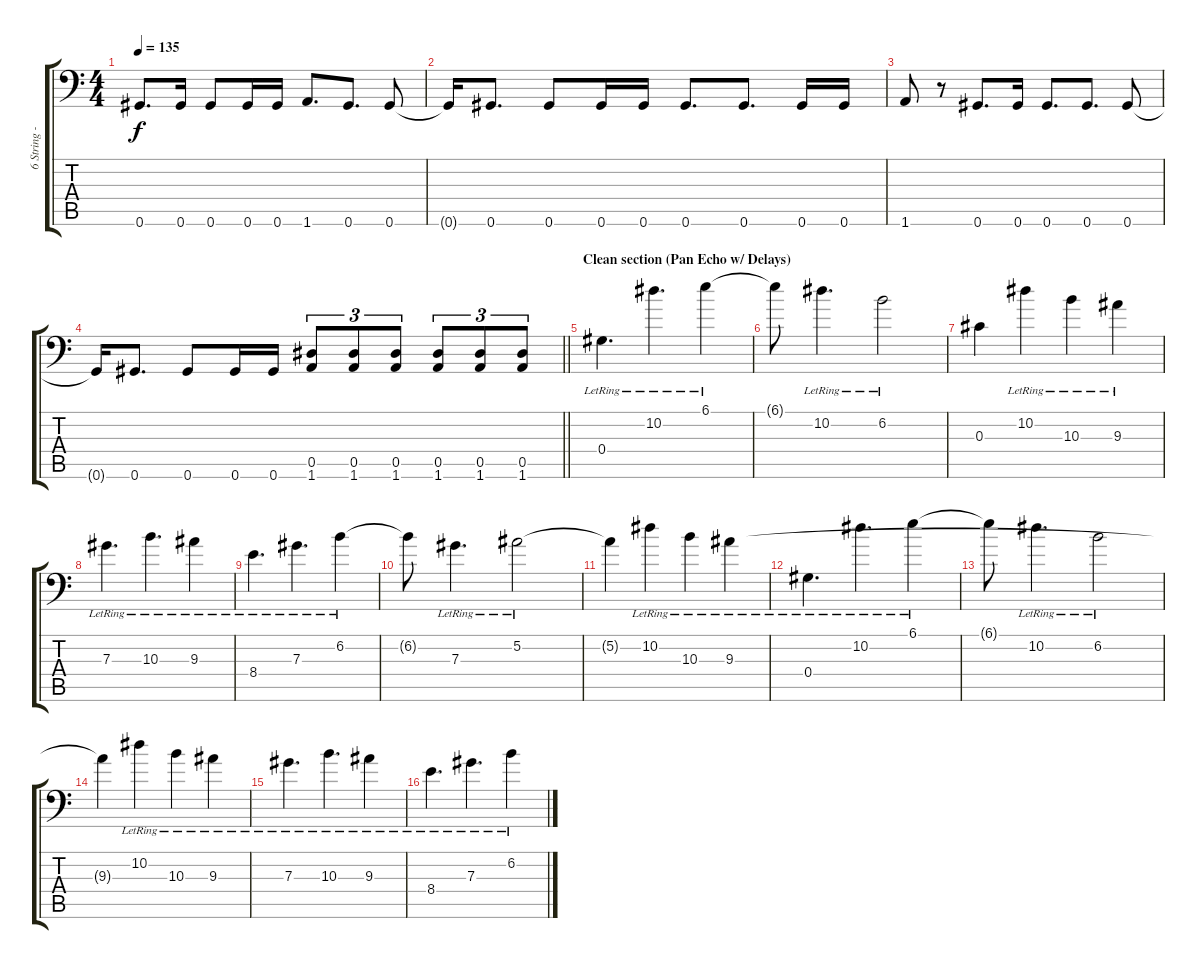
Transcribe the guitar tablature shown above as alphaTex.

\track ("6 String - Jon" "6 String -") {instrument acousticguitarsteel}
\staff {score tabs}
\tuning (Bb3 F3 Db3 Ab2 Eb2 Ab1) {hide}
\ts (4 4)
\tempo 135
\clef f4
\ks c
0.6.8{d dy f} 0.6.16 0.6.8 0.6.16 0.6.16 1.6.8{d} 0.6.8{d} 0.6.8 |
0.6{t}.16 0.6.8{d} 0.6.8 0.6.16 0.6.16 0.6.8{d} 0.6.8{d} 0.6.16 0.6.16 |
1.6.8 r.8 0.6.8{d} 0.6.16 0.6.8{d} 0.6.8{d} 0.6.8 |
\barLineRight lightlight
0.6{t}.16 0.6.8{d} 0.6.8 0.6.16 0.6.16 (0.5 1.6).8{tu (3 2)} (0.5 1.6).8{tu (3 2)} (0.5 1.6).8{tu (3 2)} (0.5 1.6).8{tu (3 2)} (0.5 1.6).8{tu (3 2)} (0.5 1.6).8{tu (3 2)} |
\section ("" "Clean section (Pan Echo w/ Delays)")
0.4{lr}.4{d instrument acousticguitarnylon} 10.2{lr}.4{d} 6.1{lr}.4 |
6.1{t}.8 10.2{lr}.4{d} 6.2{lr}.2 |
0.3.4 10.2{lr}.4 10.3{lr}.4 9.3{lr}.4 |
7.3{lr}.4{d} 10.3{lr}.4{d} 9.3{lr}.4 |
8.4{lr}.4{d} 7.3{lr}.4{d} 6.2{lr}.4 |
6.2{t}.8 7.3{lr}.4{d} 5.2{lr}.2 |
5.2{t}.4 10.2{lr}.4 10.3{lr}.4 9.3{lr}.4 |
0.4{lr}.4{d instrument acousticguitarnylon} 10.2{lr}.4{d} 6.1{lr}.4 |
6.1{t}.8 10.2{lr}.4{d} 6.2{lr}.2 |
9.3{t}.4 10.2{lr}.4 10.3{lr}.4 9.3{lr}.4 |
7.3{lr}.4{d} 10.3{lr}.4{d} 9.3{lr}.4 |
8.4{lr}.4{d} 7.3{lr}.4{d} 6.2{lr}.4
